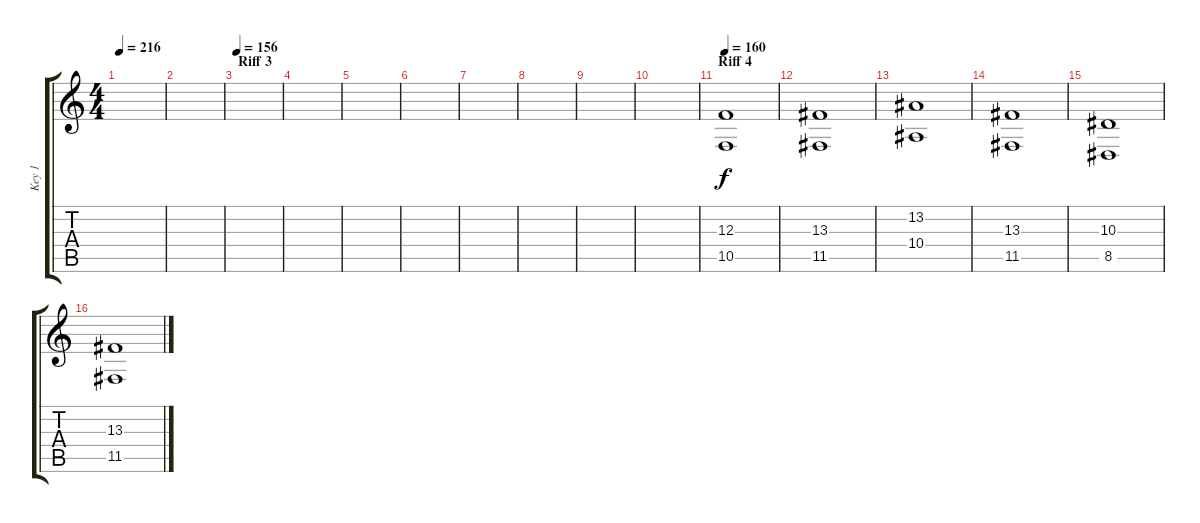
\track ("Key 1" "Key 1") {instrument choiraahs}
\staff {score tabs}
\tuning (D4 A3 F3 C3 G2 D2) {hide}
\ts (4 4)
\tempo 216
\clef g2
\ks c
|
|
\section ("" "Riff 3")
\tempo 156
|
|
|
|
|
|
|
|
\section ("" "Riff 4")
\tempo 160
(12.3 10.5).1 |
(13.3 11.5).1 |
(13.2 10.4).1 |
(13.3 11.5).1 |
(10.3 8.5).1 |
(13.3 11.5).1
